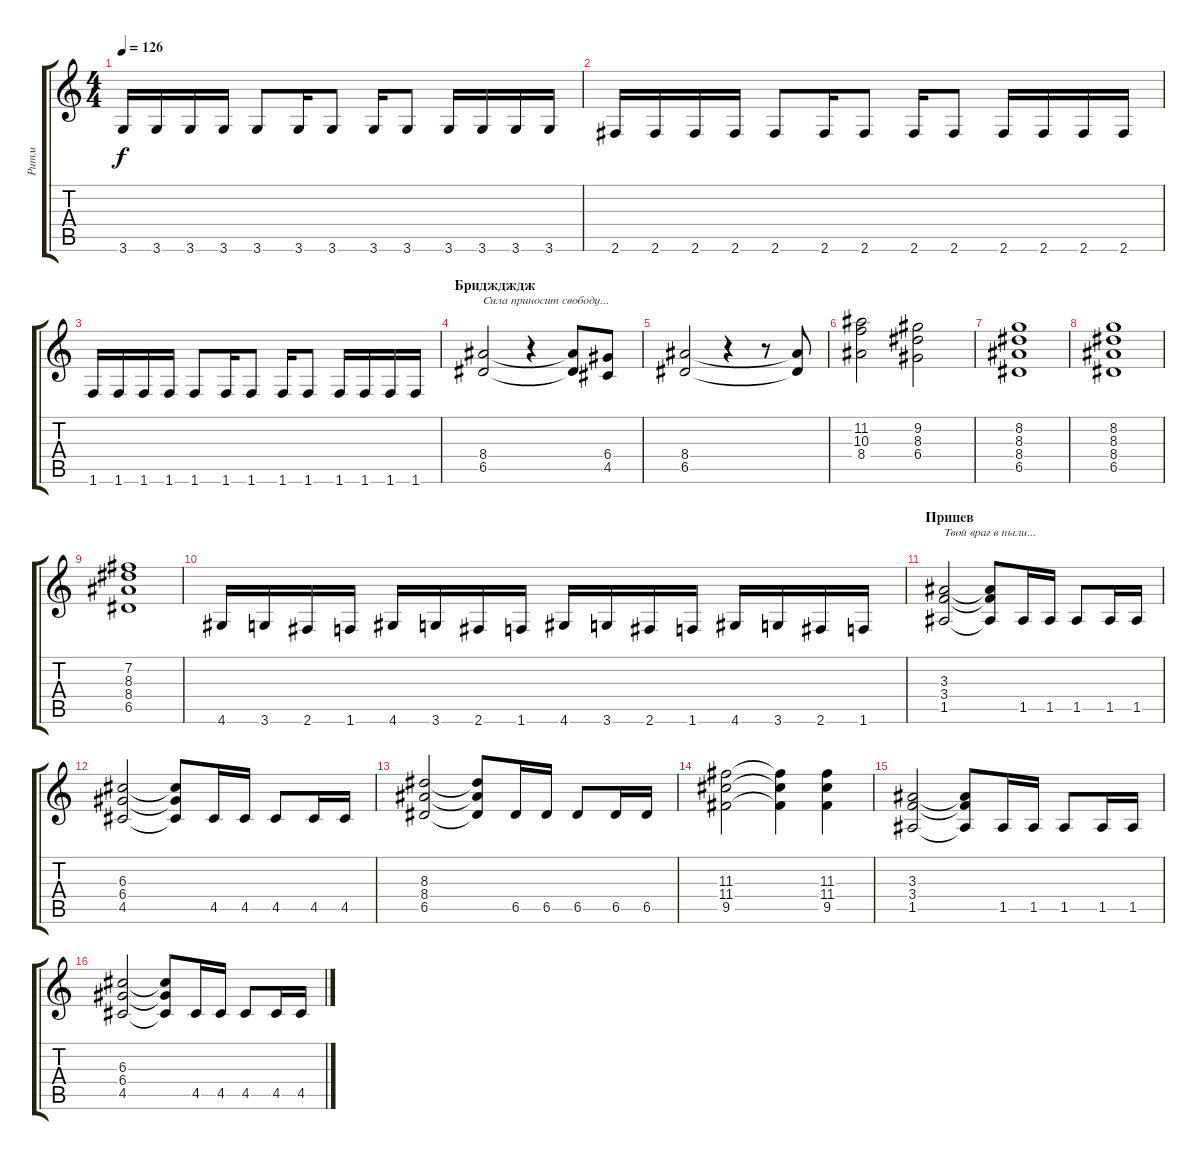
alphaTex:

\track ("Ритм" "Ритм") {instrument distortionguitar}
\staff {score tabs}
\tuning (E4 B3 G3 D3 A2 E2) {hide}
\ts (4 4)
\tempo 126
\clef g2
\ks c
3.6.16{dy f} 3.6.16 3.6.16 3.6.16 3.6.8 3.6.16 3.6.8 3.6.16 3.6.8 3.6.16 3.6.16 3.6.16 3.6.16 |
2.6.16 2.6.16 2.6.16 2.6.16 2.6.8 2.6.16 2.6.8 2.6.16 2.6.8 2.6.16 2.6.16 2.6.16 2.6.16 |
1.6.16 1.6.16 1.6.16 1.6.16 1.6.8 1.6.16 1.6.8 1.6.16 1.6.8 1.6.16 1.6.16 1.6.16 1.6.16 |
\section ("" "Бридждждж")
(8.4 6.5).2{txt "Сила приносит свободу..."} r.4 (8.4{t} 6.5{t}).8 (6.4 4.5).8 |
(8.4 6.5).2 r.4 r.8 (8.4{t} 6.5{t}).8 |
(11.2 10.3 8.4).2 (9.2 8.3 6.4).2 |
(8.2 8.3 8.4 6.5).1 |
(8.2 8.3 8.4 6.5).1 |
(7.2 8.3 8.4 6.5).1 |
4.6.16 3.6.16 2.6.16 1.6.16 4.6.16 3.6.16 2.6.16 1.6.16 4.6.16 3.6.16 2.6.16 1.6.16 4.6.16 3.6.16 2.6.16 1.6.16 |
\section ("" "Припев")
(3.3 3.4 1.5).2{txt "Твой враг в пыли..."} (3.3{t} 3.4{t} 1.5{t}).8 1.5.16 1.5.16 1.5.8 1.5.16 1.5.16 |
(6.3 6.4 4.5).2 (6.3{t} 6.4{t} 4.5{t}).8 4.5.16 4.5.16 4.5.8 4.5.16 4.5.16 |
(8.3 8.4 6.5).2 (8.3{t} 8.4{t} 6.5{t}).8 6.5.16 6.5.16 6.5.8 6.5.16 6.5.16 |
(11.3 11.4 9.5).2 (11.3{t} 11.4{t} 9.5{t}).4 (11.3 11.4 9.5).4 |
(3.3 3.4 1.5).2 (3.3{t} 3.4{t} 1.5{t}).8 1.5.16 1.5.16 1.5.8 1.5.16 1.5.16 |
(6.3 6.4 4.5).2 (6.3{t} 6.4{t} 4.5{t}).8 4.5.16 4.5.16 4.5.8 4.5.16 4.5.16
